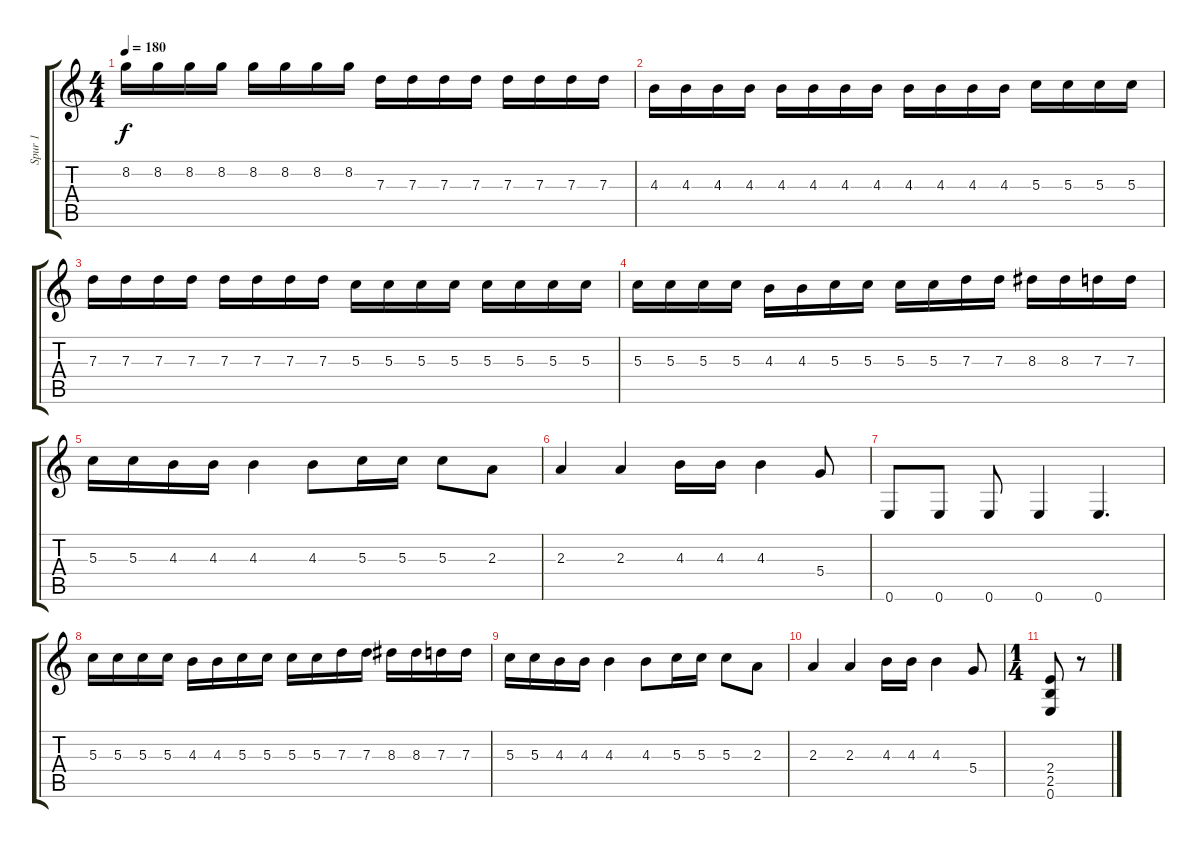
\track ("Spur 1" "Spur 1") {instrument distortionguitar}
\staff {score tabs}
\tuning (E4 B3 G3 D3 A2 E2) {hide}
\ts (4 4)
\tempo 180
\clef g2
\ks c
8.2.16{dy f} 8.2.16 8.2.16 8.2.16 8.2.16 8.2.16 8.2.16 8.2.16 7.3.16 7.3.16 7.3.16 7.3.16 7.3.16 7.3.16 7.3.16 7.3.16 |
4.3.16 4.3.16 4.3.16 4.3.16 4.3.16 4.3.16 4.3.16 4.3.16 4.3.16 4.3.16 4.3.16 4.3.16 5.3.16 5.3.16 5.3.16 5.3.16 |
7.3.16 7.3.16 7.3.16 7.3.16 7.3.16 7.3.16 7.3.16 7.3.16 5.3.16 5.3.16 5.3.16 5.3.16 5.3.16 5.3.16 5.3.16 5.3.16 |
5.3.16 5.3.16 5.3.16 5.3.16 4.3.16 4.3.16 5.3.16 5.3.16 5.3.16 5.3.16 7.3.16 7.3.16 8.3.16 8.3.16 7.3.16 7.3.16 |
5.3.16 5.3.16 4.3.16 4.3.16 4.3.4 4.3.8 5.3.16 5.3.16 5.3.8 2.3.8 |
2.3.4 2.3.4 4.3.16 4.3.16 4.3.4 5.4.8 |
0.6.8 0.6.8 0.6.8 0.6.4 0.6.4{d} |
5.3.16 5.3.16 5.3.16 5.3.16 4.3.16 4.3.16 5.3.16 5.3.16 5.3.16 5.3.16 7.3.16 7.3.16 8.3.16 8.3.16 7.3.16 7.3.16 |
5.3.16 5.3.16 4.3.16 4.3.16 4.3.4 4.3.8 5.3.16 5.3.16 5.3.8 2.3.8 |
2.3.4 2.3.4 4.3.16 4.3.16 4.3.4 5.4.8 |
\ts (1 4)
(2.4 2.5 0.6).8 r.8
